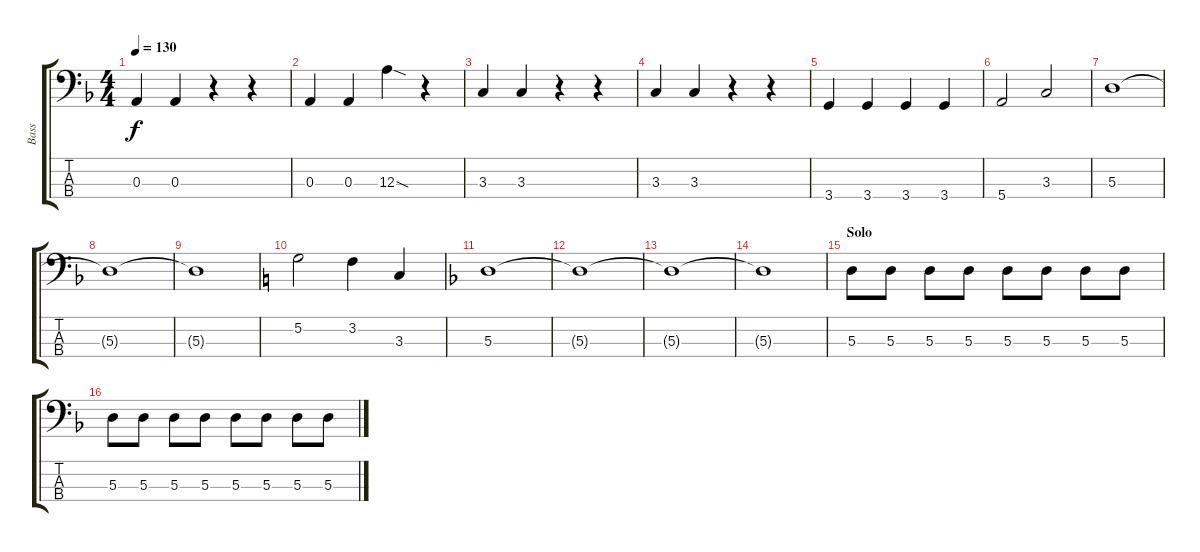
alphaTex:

\track ("Bass" "Bass") {instrument electricbasspick}
\staff {score tabs}
\tuning (G2 D2 A1 E1) {hide}
\ts (4 4)
\tempo 130
\clef f4
\ks dminor
0.3.4{dy f} 0.3.4 r.4 r.4 |
0.3.4 0.3.4 12.3{sod}.4 r.4 |
3.3.4 3.3.4 r.4 r.4 |
3.3.4 3.3.4 r.4 r.4 |
3.4.4 3.4.4 3.4.4 3.4.4 |
5.4.2 3.3.2 |
5.3.1 |
5.3{t}.1 |
5.3{t}.1 |
\ks aminor
5.2.2 3.2.4 3.3.4 |
\ks dminor
5.3.1 |
5.3{t}.1 |
5.3{t}.1 |
5.3{t}.1 |
\section ("" "Solo")
5.3.8 5.3.8 5.3.8 5.3.8 5.3.8 5.3.8 5.3.8 5.3.8 |
5.3.8 5.3.8 5.3.8 5.3.8 5.3.8 5.3.8 5.3.8 5.3.8
